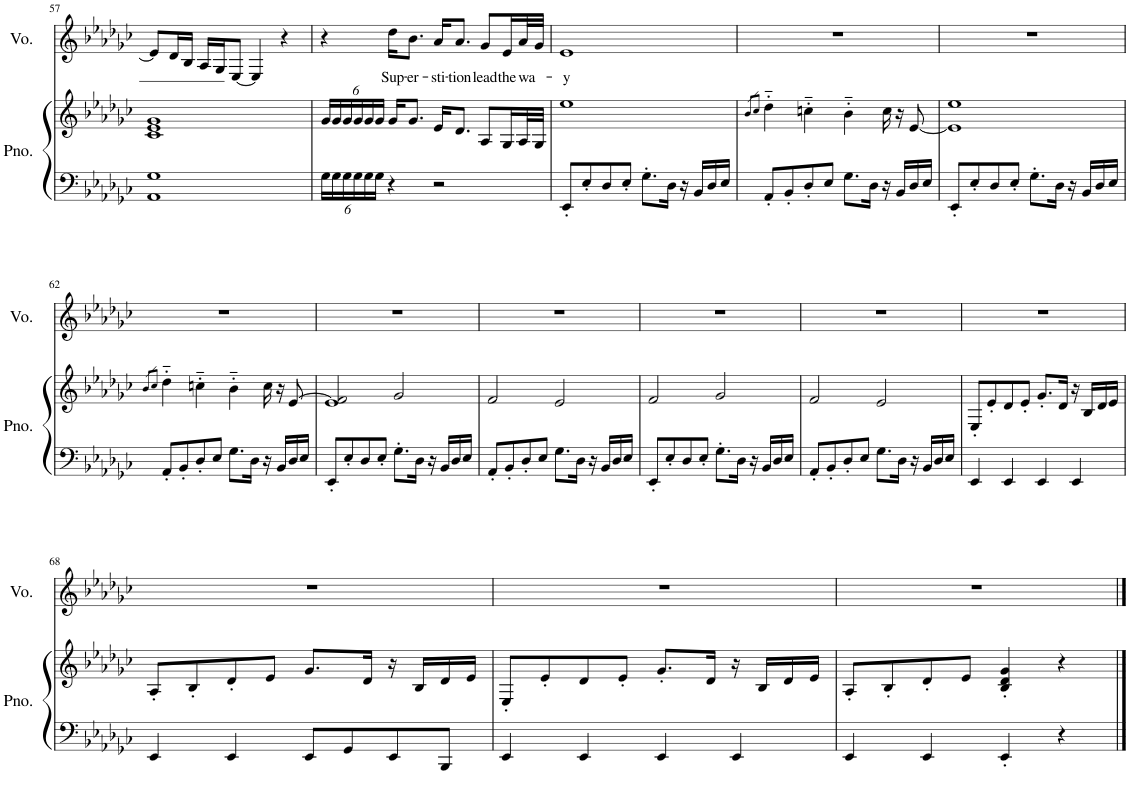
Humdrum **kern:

**kern	**kern	**kern	**text
*part2	*part2	*part1	*part1
*staff3	*staff2	*staff1	*staff1
*I"Piano	*	*I"Voice	*
*I'Pno.	*	*I'Vo.	*
!!LO:PB:g=z
*clefF4	*clefG2	*clefG2	*
*k[b-e-a-d-g-c-]	*k[b-e-a-d-g-c-]	*k[b-e-a-d-g-c-]	*
*M4/4	*M4/4	*M4/4	*
=57	=57	=57	=57
1AA- 1G-	1c- 1e- 1g-	8e-/L]	.
.	.	16d-/L	.
.	.	16B-/JJ	.
.	.	16A-/LL	.
.	.	16G-/J	.
.	.	[8E-/J	.
.	.	4E-/]	.
.	.	4r	.
=58	=58	=58	=58
*Xbrackettup	*Xbrackettup	*	*
24G-\LL	24g-/LL	4r	.
24G-\	24g-/	.	.
24G-\	24g-/	.	.
24G-\	24g-/	.	.
24G-\	24g-/	.	.
24G-\JJ	24g-/JJ	.	.
!	!	!	!LO:LY:b
4r	16g-/KL	16dd-\KL	Sup-
!	!	!	!LO:LY:b
.	8.g-/J	8.b-\J	-er-
!	!	!	!LO:LY:b
2r	16e-/KL	16a-/KL	-sti-
!	!	!	!LO:LY:b
.	8.d-/J	8.a-/J	-tion
!	!	!	!LO:LY:b
.	8A-/L	8g-/L	lead
!	!	!	!LO:LY:b
.	16G-/L	16e-/L	the
!	!	!	!LO:LY:b
.	32A-/L	32a-/L	wa-
.	32G-/JJJ	32g-/JJJ	.
=59	=59	=59	=59
!	!	!	!LO:LY:b
8EE-'/L	1ee-	1e-	-y
8E-'/	.	.	.
8D-/	.	.	.
8E-'/J	.	.	.
8.G-'\L	.	.	.
16D-\Jk	.	.	.
16r	.	.	.
16BB-/LL	.	.	.
16D-/	.	.	.
16E-/JJ	.	.	.
=60	=60	=60	=60
.	8qb-/L	.	.
.	8qcc-/J	.	.
8AA-'/L	4dd-'~\	1r	.
8BB-'/	.	.	.
8D-'/	4ccn'~\	.	.
8E-/J	.	.	.
8.G-\L	4b-'~\	.	.
16D-\Jk	.	.	.
16r	16cc\	.	.
16BB-/LL	16r	.	.
16D-/	[8e-/	.	.
16E-/JJ	.	.	.
=61	=61	=61	=61
8EE-'/L	1e-] 1ee-	1r	.
8E-'/	.	.	.
8D-/	.	.	.
8E-'/J	.	.	.
8.G-'\L	.	.	.
16D-\Jk	.	.	.
16r	.	.	.
16BB-/LL	.	.	.
16D-/	.	.	.
16E-/JJ	.	.	.
!!LO:LB:g=z
=62	=62	=62	=62
.	8qb-/L	.	.
.	8qcc-/J	.	.
8AA-'/L	4dd-'~\	1r	.
8BB-'/	.	.	.
8D-'/	4ccn'~\	.	.
8E-/J	.	.	.
8.G-\L	4b-'~\	.	.
16D-\Jk	.	.	.
16r	16cc\	.	.
16BB-/LL	16r	.	.
16D-/	[8e-/	.	.
16E-/JJ	.	.	.
=63	=63	=63	=63
*	*^	*	*
8EE-'/L	1e-]	2f/	1r	.
8E-'/	.	.	.	.
8D-/	.	.	.	.
8E-'/J	.	.	.	.
8.G-'\L	.	2g-/	.	.
16D-\Jk	.	.	.	.
16r	.	.	.	.
16BB-/LL	.	.	.	.
16D-/	.	.	.	.
16E-/JJ	.	.	.	.
*	*v	*v	*	*
=64	=64	=64	=64
8AA-'/L	2f/	1r	.
8BB-'/	.	.	.
8D-'/	.	.	.
8E-/J	.	.	.
8.G-\L	2e-/	.	.
16D-\Jk	.	.	.
16r	.	.	.
16BB-/LL	.	.	.
16D-/	.	.	.
16E-/JJ	.	.	.
=65	=65	=65	=65
8EE-'/L	2f/	1r	.
8E-'/	.	.	.
8D-/	.	.	.
8E-'/J	.	.	.
8.G-'\L	2g-/	.	.
16D-\Jk	.	.	.
16r	.	.	.
16BB-/LL	.	.	.
16D-/	.	.	.
16E-/JJ	.	.	.
=66	=66	=66	=66
8AA-'/L	2f/	1r	.
8BB-'/	.	.	.
8D-'/	.	.	.
8E-/J	.	.	.
8.G-\L	2e-/	.	.
16D-\Jk	.	.	.
16r	.	.	.
16BB-/LL	.	.	.
16D-/	.	.	.
16E-/JJ	.	.	.
=67	=67	=67	=67
4EE-/	8E-'/L	1r	.
.	8e-'/	.	.
4EE-/	8d-/	.	.
.	8e-'/J	.	.
4EE-/	8.g-'/L	.	.
.	16d-/Jk	.	.
4EE-/	16r	.	.
.	16B-/LL	.	.
.	16d-/	.	.
.	16e-/JJ	.	.
!!LO:LB:g=z
=68	=68	=68	=68
4EE-/	8A-'/L	1r	.
.	8B-'/	.	.
4EE-/	8d-'/	.	.
.	8e-/J	.	.
8EE-/L	8.g-/L	.	.
8GG-/	.	.	.
.	16d-/Jk	.	.
8EE-/	16r	.	.
.	16B-/LL	.	.
8BBB-/J	16d-/	.	.
.	16e-/JJ	.	.
=69	=69	=69	=69
4EE-/	8E-'/L	1r	.
.	8e-'/	.	.
4EE-/	8d-/	.	.
.	8e-'/J	.	.
4EE-/	8.g-'/L	.	.
.	16d-/Jk	.	.
4EE-/	16r	.	.
.	16B-/LL	.	.
.	16d-/	.	.
.	16e-/JJ	.	.
=70	=70	=70	=70
4EE-/	8A-'/L	1r	.
.	8B-'/	.	.
4EE-/	8d-'/	.	.
.	8e-/J	.	.
4EE-'/	4B-/' 4d-/' 4g-/'	.	.
4r	4r	.	.
==	==	==	==
*-	*-	*-	*-
